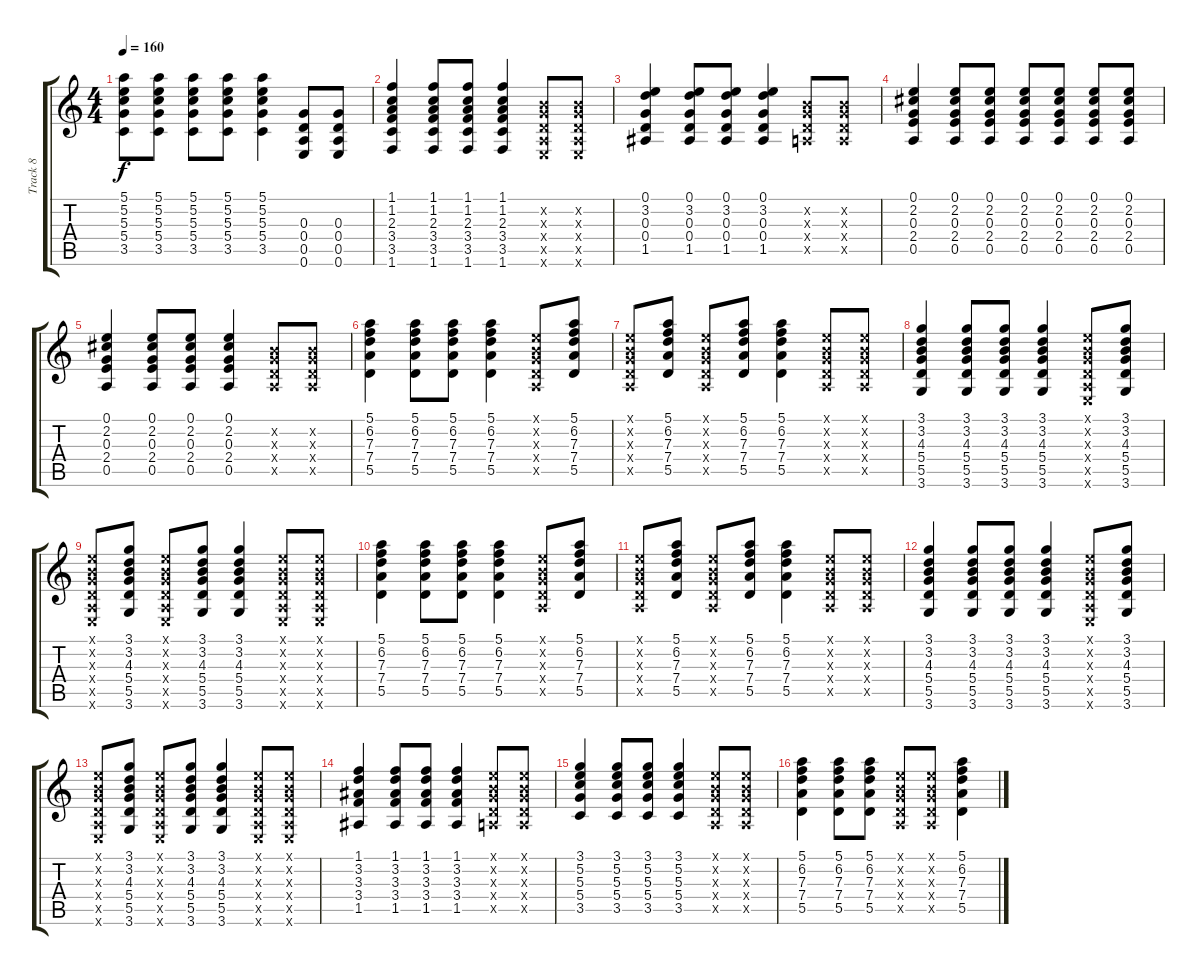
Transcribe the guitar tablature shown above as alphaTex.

\track ("Track 8" "Track 8") {instrument acousticguitarsteel}
\staff {score tabs}
\tuning (E4 B3 G3 D3 A2 E2) {hide}
\ts (4 4)
\tempo 160
\clef g2
\ks c
(5.1{t} 5.2{t} 5.3{t} 5.4{t} 3.5{t}).8{dy f} (5.1 5.2 5.3 5.4 3.5).8 (5.1 5.2 5.3 5.4 3.5).8 (5.1 5.2 5.3 5.4 3.5).8 (5.1 5.2 5.3 5.4 3.5).4 (0.3 0.4 0.5 0.6).8 (0.3 0.4 0.5 0.6).8 |
(1.1 1.2 2.3 3.4 3.5 1.6).4 (1.1 1.2 2.3 3.4 3.5 1.6).8 (1.1 1.2 2.3 3.4 3.5 1.6).8 (1.1 1.2 2.3 3.4 3.5 1.6).4 (0.2{x} 0.3{x} 0.4{x} 0.5{x} 0.6{x}).8 (0.2{x} 0.3{x} 0.4{x} 0.5{x} 0.6{x}).8 |
(0.1 3.2 0.3 0.4 1.5).4 (0.1 3.2 0.3 0.4 1.5).8 (0.1 3.2 0.3 0.4 1.5).8 (0.1 3.2 0.3 0.4 1.5).4 (0.2{x} 0.3{x} 0.4{x} 0.5{x}).8 (0.2{x} 0.3{x} 0.4{x} 0.5{x}).8 |
(0.1 2.2 0.3 2.4 0.5).4 (0.1 2.2 0.3 2.4 0.5).8 (0.1 2.2 0.3 2.4 0.5).8 (0.1 2.2 0.3 2.4 0.5).8 (0.1 2.2 0.3 2.4 0.5).8 (0.1 2.2 0.3 2.4 0.5).8 (0.1 2.2 0.3 2.4 0.5).8 |
(0.1 2.2 0.3 2.4 0.5).4 (0.1 2.2 0.3 2.4 0.5).8 (0.1 2.2 0.3 2.4 0.5).8 (0.1 2.2 0.3 2.4 0.5).4 (0.2{x} 0.3{x} 0.4{x} 0.5{x}).8 (0.2{x} 0.3{x} 0.4{x} 0.5{x}).8 |
(5.1 6.2 7.3 7.4 5.5).4 (5.1 6.2 7.3 7.4 5.5).8 (5.1 6.2 7.3 7.4 5.5).8 (5.1 6.2 7.3 7.4 5.5).4 (0.1{x} 0.2{x} 0.3{x} 0.4{x} 0.5{x}).8 (5.1 6.2 7.3 7.4 5.5).8 |
(0.1{x} 0.2{x} 0.3{x} 0.4{x} 0.5{x}).8 (5.1 6.2 7.3 7.4 5.5).8 (0.1{x} 0.2{x} 0.3{x} 0.4{x} 0.5{x}).8 (5.1 6.2 7.3 7.4 5.5).8 (5.1 6.2 7.3 7.4 5.5).4 (0.1{x} 0.2{x} 0.3{x} 0.4{x} 0.5{x}).8 (0.1{x} 0.2{x} 0.3{x} 0.4{x} 0.5{x}).8 |
(3.1 3.2 4.3 5.4 5.5 3.6).4 (3.1 3.2 4.3 5.4 5.5 3.6).8 (3.1 3.2 4.3 5.4 5.5 3.6).8 (3.1 3.2 4.3 5.4 5.5 3.6).4 (0.1{x} 0.2{x} 0.3{x} 0.4{x} 0.5{x} 0.6{x}).8 (3.1 3.2 4.3 5.4 5.5 3.6).8 |
(0.1{x} 0.2{x} 0.3{x} 0.4{x} 0.5{x} 0.6{x}).8 (3.1 3.2 4.3 5.4 5.5 3.6).8 (0.1{x} 0.2{x} 0.3{x} 0.4{x} 0.5{x} 0.6{x}).8 (3.1 3.2 4.3 5.4 5.5 3.6).8 (3.1 3.2 4.3 5.4 5.5 3.6).4 (0.1{x} 0.2{x} 0.3{x} 0.4{x} 0.5{x} 0.6{x}).8 (0.1{x} 0.2{x} 0.3{x} 0.4{x} 0.5{x} 0.6{x}).8 |
(5.1 6.2 7.3 7.4 5.5).4 (5.1 6.2 7.3 7.4 5.5).8 (5.1 6.2 7.3 7.4 5.5).8 (5.1 6.2 7.3 7.4 5.5).4 (0.1{x} 0.2{x} 0.3{x} 0.4{x} 0.5{x}).8 (5.1 6.2 7.3 7.4 5.5).8 |
(0.1{x} 0.2{x} 0.3{x} 0.4{x} 0.5{x}).8 (5.1 6.2 7.3 7.4 5.5).8 (0.1{x} 0.2{x} 0.3{x} 0.4{x} 0.5{x}).8 (5.1 6.2 7.3 7.4 5.5).8 (5.1 6.2 7.3 7.4 5.5).4 (0.1{x} 0.2{x} 0.3{x} 0.4{x} 0.5{x}).8 (0.1{x} 0.2{x} 0.3{x} 0.4{x} 0.5{x}).8 |
(3.1 3.2 4.3 5.4 5.5 3.6).4 (3.1 3.2 4.3 5.4 5.5 3.6).8 (3.1 3.2 4.3 5.4 5.5 3.6).8 (3.1 3.2 4.3 5.4 5.5 3.6).4 (0.1{x} 0.2{x} 0.3{x} 0.4{x} 0.5{x} 0.6{x}).8 (3.1 3.2 4.3 5.4 5.5 3.6).8 |
(0.1{x} 0.2{x} 0.3{x} 0.4{x} 0.5{x} 0.6{x}).8 (3.1 3.2 4.3 5.4 5.5 3.6).8 (0.1{x} 0.2{x} 0.3{x} 0.4{x} 0.5{x} 0.6{x}).8 (3.1 3.2 4.3 5.4 5.5 3.6).8 (3.1 3.2 4.3 5.4 5.5 3.6).4 (0.1{x} 0.2{x} 0.3{x} 0.4{x} 0.5{x} 0.6{x}).8 (0.1{x} 0.2{x} 0.3{x} 0.4{x} 0.5{x} 0.6{x}).8 |
(1.1 3.2 3.3 3.4 1.5).4 (1.1 3.2 3.3 3.4 1.5).8 (1.1 3.2 3.3 3.4 1.5).8 (1.1 3.2 3.3 3.4 1.5).4 (0.1{x} 0.2{x} 0.3{x} 0.4{x} 0.5{x}).8 (0.1{x} 0.2{x} 0.3{x} 0.4{x} 0.5{x}).8 |
(3.1 5.2 5.3 5.4 3.5).4 (3.1 5.2 5.3 5.4 3.5).8 (3.1 5.2 5.3 5.4 3.5).8 (3.1 5.2 5.3 5.4 3.5).4 (0.1{x} 0.2{x} 0.3{x} 0.4{x} 0.5{x}).8 (0.1{x} 0.2{x} 0.3{x} 0.4{x} 0.5{x}).8 |
(5.1 6.2 7.3 7.4 5.5).4 (5.1 6.2 7.3 7.4 5.5).8 (5.1 6.2 7.3 7.4 5.5).8 (0.1{x} 0.2{x} 0.3{x} 0.4{x} 0.5{x}).8 (0.1{x} 0.2{x} 0.3{x} 0.4{x} 0.5{x}).8 (5.1 6.2 7.3 7.4 5.5).4
